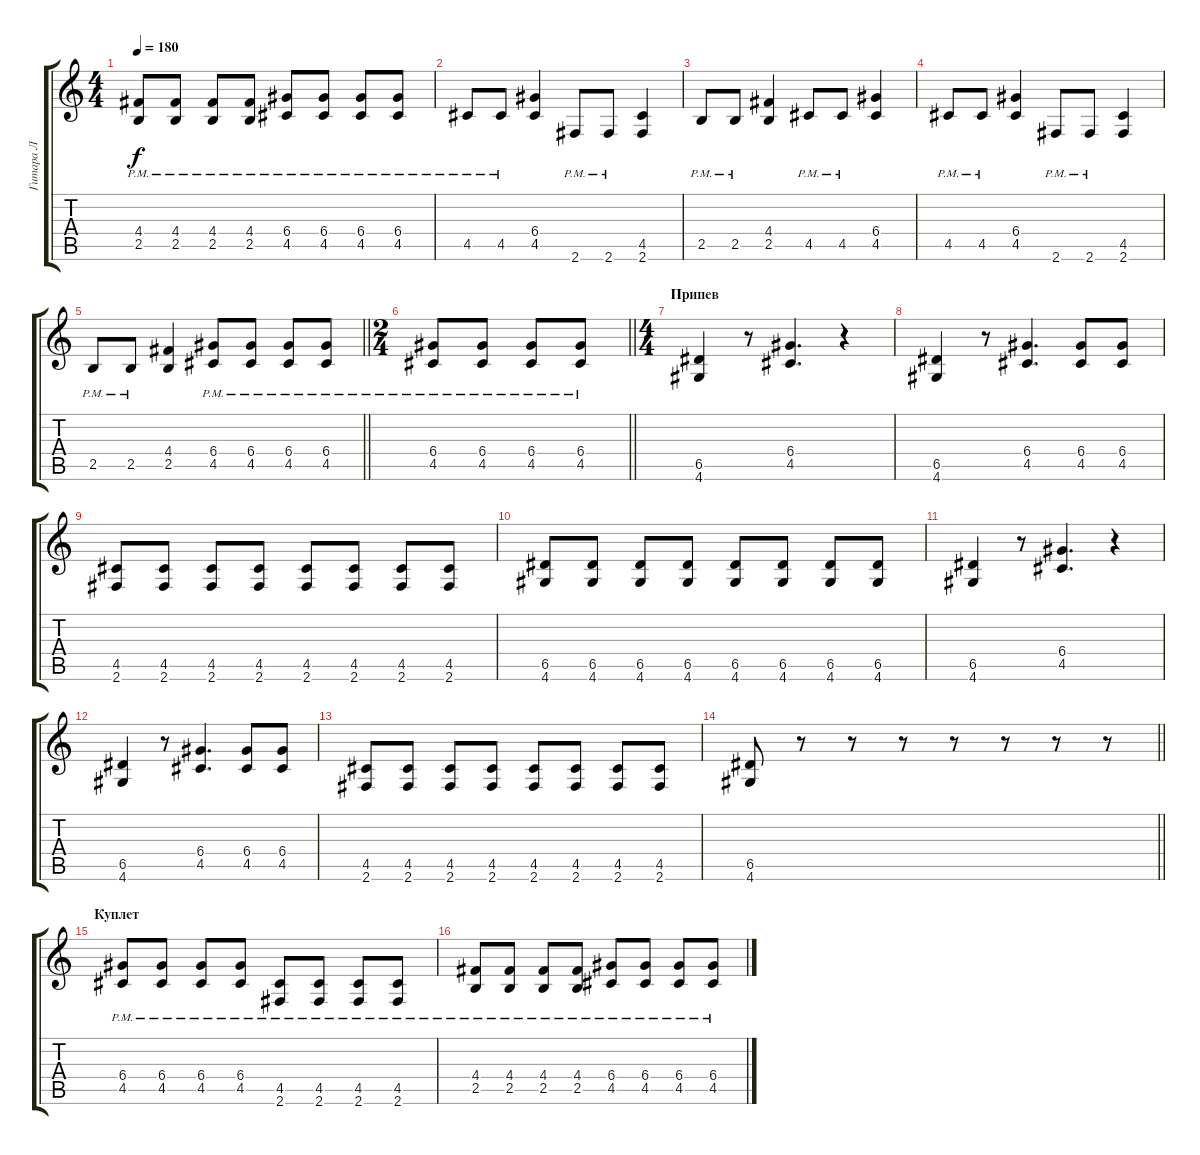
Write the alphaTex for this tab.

\track ("Гитара Л" "Гитара Л") {instrument overdrivenguitar}
\staff {score tabs}
\tuning (E4 B3 G3 D3 A2 E2) {hide}
\ts (4 4)
\tempo 180
\clef g2
\ks c
(4.4{pm} 2.5{pm}).8{dy f} (4.4{pm} 2.5{pm}).8 (4.4{pm} 2.5{pm}).8 (4.4{pm} 2.5{pm}).8 (6.4{pm} 4.5{pm}).8 (6.4{pm} 4.5{pm}).8 (6.4{pm} 4.5{pm}).8 (6.4{pm} 4.5{pm}).8 |
4.5{pm}.8 4.5{pm}.8 (6.4 4.5).4 2.6{pm}.8 2.6{pm}.8 (4.5 2.6).4 |
2.5{pm}.8 2.5{pm}.8 (4.4 2.5).4 4.5{pm}.8 4.5{pm}.8 (6.4 4.5).4 |
4.5{pm}.8 4.5{pm}.8 (6.4 4.5).4 2.6{pm}.8 2.6{pm}.8 (4.5 2.6).4 |
\barLineRight lightlight
2.5{pm}.8 2.5{pm}.8 (4.4 2.5).4 (6.4{pm} 4.5{pm}).8 (6.4{pm} 4.5{pm}).8 (6.4{pm} 4.5{pm}).8 (6.4{pm} 4.5{pm}).8 |
\ts (2 4)
\barLineRight lightlight
(6.4{pm} 4.5{pm}).8 (6.4{pm} 4.5{pm}).8 (6.4{pm} 4.5{pm}).8 (6.4{pm} 4.5{pm}).8 |
\ts (4 4)
\section ("" "Припев")
(6.5 4.6).4 r.8 (6.4 4.5).4{d} r.4 |
(6.5 4.6).4 r.8 (6.4 4.5).4{d} (6.4 4.5).8 (6.4 4.5).8 |
(4.5 2.6).8 (4.5 2.6).8 (4.5 2.6).8 (4.5 2.6).8 (4.5 2.6).8 (4.5 2.6).8 (4.5 2.6).8 (4.5 2.6).8 |
(6.5 4.6).8 (6.5 4.6).8 (6.5 4.6).8 (6.5 4.6).8 (6.5 4.6).8 (6.5 4.6).8 (6.5 4.6).8 (6.5 4.6).8 |
(6.5 4.6).4 r.8 (6.4 4.5).4{d} r.4 |
(6.5 4.6).4 r.8 (6.4 4.5).4{d} (6.4 4.5).8 (6.4 4.5).8 |
(4.5 2.6).8 (4.5 2.6).8 (4.5 2.6).8 (4.5 2.6).8 (4.5 2.6).8 (4.5 2.6).8 (4.5 2.6).8 (4.5 2.6).8 |
\barLineRight lightlight
(6.5 4.6).8 r.8 r.8 r.8 r.8 r.8 r.8 r.8 |
\section ("" "Куплет")
(6.4{pm} 4.5{pm}).8 (6.4{pm} 4.5{pm}).8 (6.4{pm} 4.5{pm}).8 (6.4{pm} 4.5{pm}).8 (4.5{pm} 2.6{pm}).8 (4.5{pm} 2.6{pm}).8 (4.5{pm} 2.6{pm}).8 (4.5{pm} 2.6{pm}).8 |
(4.4{pm} 2.5{pm}).8 (4.4{pm} 2.5{pm}).8 (4.4{pm} 2.5{pm}).8 (4.4{pm} 2.5{pm}).8 (6.4{pm} 4.5{pm}).8 (6.4{pm} 4.5{pm}).8 (6.4{pm} 4.5{pm}).8 (6.4{pm} 4.5{pm}).8
